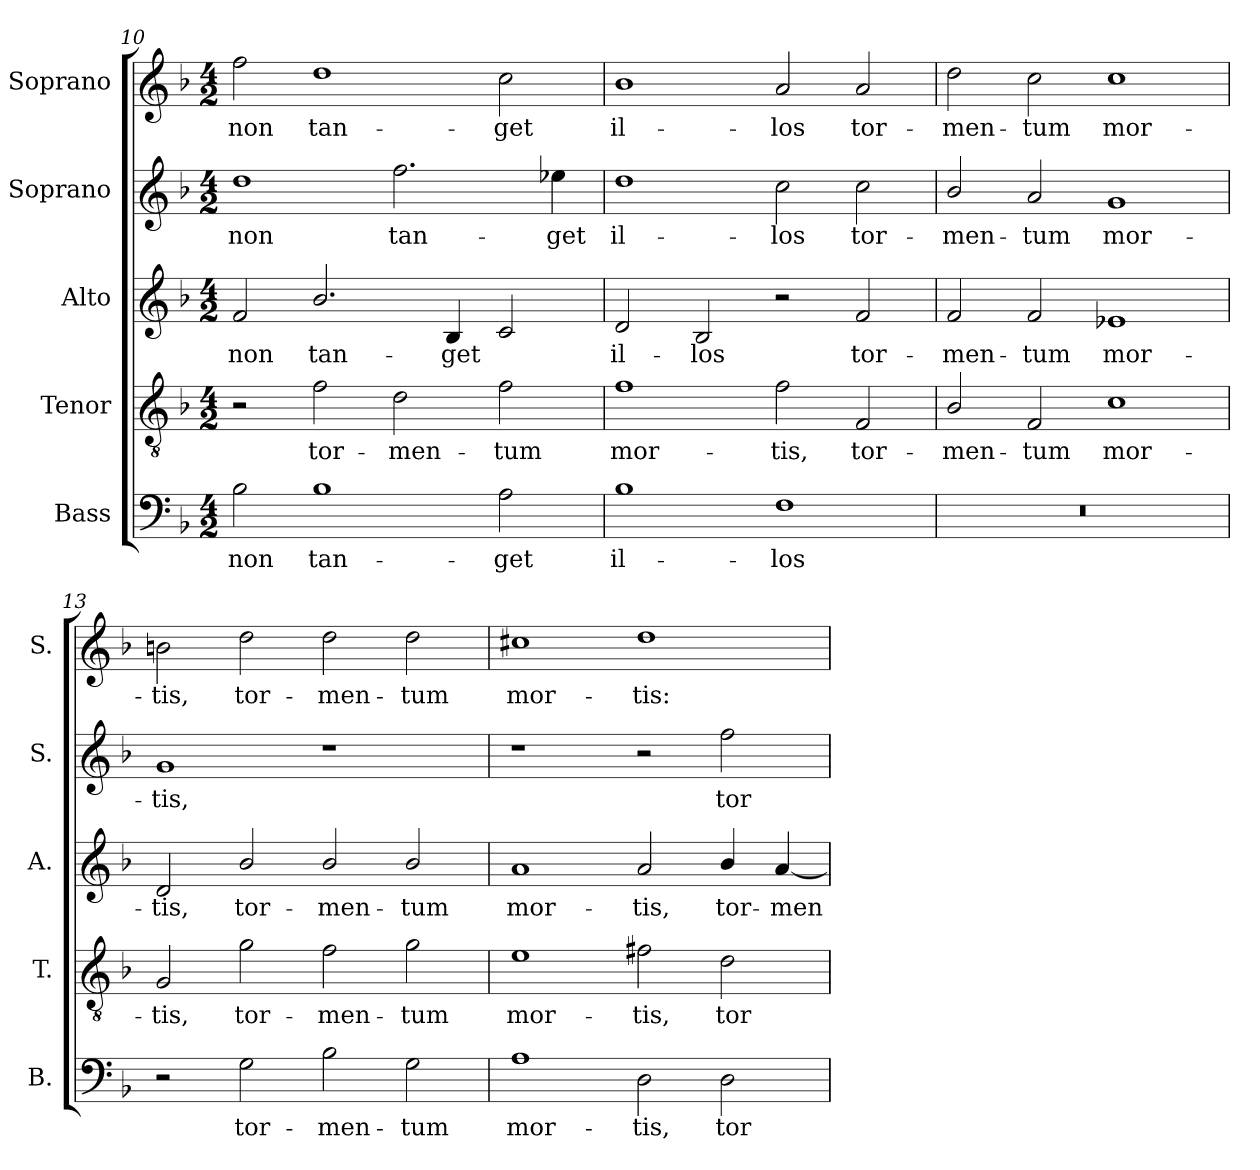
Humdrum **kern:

**kern	**text	**kern	**text	**kern	**text	**kern	**text	**kern	**text
*part5	*part5	*part4	*part4	*part3	*part3	*part2	*part2	*part1	*part1
*staff5	*staff5	*staff4	*staff4	*staff3	*staff3	*staff2	*staff2	*staff1	*staff1
*I"Bass	*	*I"Tenor	*	*I"Alto	*	*I"Soprano	*	*I"Soprano	*
*I'B.	*	*I'T.	*	*I'A.	*	*I'S.	*	*I'S.	*
*clefF4	*	*clefGv2	*	*clefG2	*	*clefG2	*	*clefG2	*
*	*	*ITrd7c12	*	*	*	*	*	*	*
*k[b-]	*	*k[b-]	*	*k[b-]	*	*k[b-]	*	*k[b-]	*
*F:	*	*F:	*	*F:	*	*F:	*	*F:	*
*M4/2	*	*M4/2	*	*M4/2	*	*M4/2	*	*M4/2	*
=10	=10	=10	=10	=10	=10	=10	=10	=10	=10
!	!LO:LY:b:color=#000000	!	!	!	!	!	!	!	!
!	!	!	!	!	!LO:LY:b:color=#000000	!	!	!	!
!	!	!	!	!	!	!	!LO:LY:b:color=#000000	!	!
!	!	!	!	!	!	!	!	!	!LO:LY:b:color=#000000
2B-i\	non	2r	.	2fi/	non	1ddi	non	2ffi\	non
!	!LO:LY:b:color=#000000	!	!	!	!	!	!	!	!
!	!	!	!LO:LY:b:color=#000000	!	!	!	!	!	!
!	!	!	!	!	!LO:LY:b:color=#000000	!	!	!	!
!	!	!	!	!	!	!	!	!	!LO:LY:b:color=#000000
1B-i	tan-	2Fi\	tor-	2.b-i/	tan-	.	.	1ddi	tan-
!	!	!	!LO:LY:b:color=#000000	!	!	!	!	!	!
!	!	!	!	!	!	!	!LO:LY:b:color=#000000	!	!
.	.	2Di\	-men-	.	.	2.ffi\	tan-	.	.
!	!	!	!	!	!LO:LY:b:color=#000000	!	!	!	!
.	.	.	.	4B-i/	-get	.	.	.	.
!	!LO:LY:b:color=#000000	!	!	!	!	!	!	!	!
!	!	!	!LO:LY:b:color=#000000	!	!	!	!	!	!
!	!	!	!	!	!	!	!	!	!LO:LY:b:color=#000000
2Ai\	-get	2Fi\	-tum	2ci/	.	.	.	2cci\	-get
!	!	!	!	!	!	!	!LO:LY:b:color=#000000	!	!
.	.	.	.	.	.	4ee-Xi\	-get	.	.
!!LO:LB:g=z
=11	=11	=11	=11	=11	=11	=11	=11	=11	=11
!	!LO:LY:b:color=#000000	!	!	!	!	!	!	!	!
!	!	!	!LO:LY:b:color=#000000	!	!	!	!	!	!
!	!	!	!	!	!LO:LY:b:color=#000000	!	!	!	!
!	!	!	!	!	!	!	!LO:LY:b:color=#000000	!	!
!	!	!	!	!	!	!	!	!	!LO:LY:b:color=#000000
1B-i	il-	1Fi	mor-	2di/	il-	1ddi	il-	1b-i	il-
!	!	!	!	!	!LO:LY:b:color=#000000	!	!	!	!
.	.	.	.	2B-i/	-los	.	.	.	.
!	!LO:LY:b:color=#000000	!	!	!	!	!	!	!	!
!	!	!	!LO:LY:b:color=#000000	!	!	!	!	!	!
!	!	!	!	!	!	!	!LO:LY:b:color=#000000	!	!
!	!	!	!	!	!	!	!	!	!LO:LY:b:color=#000000
1Fi	-los	2Fi\	-tis,	2r	.	2cci\	-los	2ai/	-los
!	!	!	!LO:LY:b:color=#000000	!	!	!	!	!	!
!	!	!	!	!	!LO:LY:b:color=#000000	!	!	!	!
!	!	!	!	!	!	!	!LO:LY:b:color=#000000	!	!
!	!	!	!	!	!	!	!	!	!LO:LY:b:color=#000000
.	.	2FFi/	tor-	2fi/	tor-	2cci\	tor-	2ai/	tor-
=12	=12	=12	=12	=12	=12	=12	=12	=12	=12
!LO:N:vis=1	!	!	!	!	!	!	!	!	!
!	!	!	!LO:LY:b:color=#000000	!	!	!	!	!	!
!	!	!	!	!	!LO:LY:b:color=#000000	!	!	!	!
!	!	!	!	!	!	!	!LO:LY:b:color=#000000	!	!
!	!	!	!	!	!	!	!	!	!LO:LY:b:color=#000000
0r	.	2BB-i/	-men-	2fi/	-men-	2b-i/	-men-	2ddi\	-men-
!	!	!	!LO:LY:b:color=#000000	!	!	!	!	!	!
!	!	!	!	!	!LO:LY:b:color=#000000	!	!	!	!
!	!	!	!	!	!	!	!LO:LY:b:color=#000000	!	!
!	!	!	!	!	!	!	!	!	!LO:LY:b:color=#000000
.	.	2FFi/	-tum	2fi/	-tum	2ai/	-tum	2cci\	-tum
!	!	!	!LO:LY:b:color=#000000	!	!	!	!	!	!
!	!	!	!	!	!LO:LY:b:color=#000000	!	!	!	!
!	!	!	!	!	!	!	!LO:LY:b:color=#000000	!	!
!	!	!	!	!	!	!	!	!	!LO:LY:b:color=#000000
.	.	1Ci	mor-	1e-Xi	mor-	1gi	mor-	1cci	mor-
=13	=13	=13	=13	=13	=13	=13	=13	=13	=13
!	!	!	!LO:LY:b:color=#000000	!	!	!	!	!	!
!	!	!	!	!	!LO:LY:b:color=#000000	!	!	!	!
!	!	!	!	!	!	!	!LO:LY:b:color=#000000	!	!
!	!	!	!	!	!	!	!	!	!LO:LY:b:color=#000000
2r	.	2GGi/	-tis,	2di/	-tis,	1gi	-tis,	2bni\	-tis,
!	!LO:LY:b:color=#000000	!	!	!	!	!	!	!	!
!	!	!	!LO:LY:b:color=#000000	!	!	!	!	!	!
!	!	!	!	!	!LO:LY:b:color=#000000	!	!	!	!
!	!	!	!	!	!	!	!	!	!LO:LY:b:color=#000000
2Gi\	tor-	2Gi\	tor-	2b-i/	tor-	.	.	2ddi\	tor-
!	!LO:LY:b:color=#000000	!	!	!	!	!	!	!	!
!	!	!	!LO:LY:b:color=#000000	!	!	!	!	!	!
!	!	!	!	!	!LO:LY:b:color=#000000	!	!	!	!
!	!	!	!	!	!	!	!	!	!LO:LY:b:color=#000000
2B-i\	-men-	2Fi\	-men-	2b-i/	-men-	1r	.	2ddi\	-men-
!	!LO:LY:b:color=#000000	!	!	!	!	!	!	!	!
!	!	!	!LO:LY:b:color=#000000	!	!	!	!	!	!
!	!	!	!	!	!LO:LY:b:color=#000000	!	!	!	!
!	!	!	!	!	!	!	!	!	!LO:LY:b:color=#000000
2Gi\	-tum	2Gi\	-tum	2b-i/	-tum	.	.	2ddi\	-tum
=14	=14	=14	=14	=14	=14	=14	=14	=14	=14
!	!LO:LY:b:color=#000000	!	!	!	!	!	!	!	!
!	!	!	!LO:LY:b:color=#000000	!	!	!	!	!	!
!	!	!	!	!	!LO:LY:b:color=#000000	!	!	!	!
!	!	!	!	!	!	!	!	!	!LO:LY:b:color=#000000
1Ai	mor-	1Ei	mor-	1ai	mor-	1r	.	1cc#Xi	mor-
!	!LO:LY:b:color=#000000	!	!	!	!	!	!	!	!
!	!	!	!LO:LY:b:color=#000000	!	!	!	!	!	!
!	!	!	!	!	!LO:LY:b:color=#000000	!	!	!	!
!	!	!	!	!	!	!	!	!	!LO:LY:b:color=#000000
2Di\	-tis,	2F#Xi\	-tis,	2ai/	-tis,	2r	.	1ddi	-tis:
!	!LO:LY:b:color=#000000	!	!	!	!	!	!	!	!
!	!	!	!LO:LY:b:color=#000000	!	!	!	!	!	!
!	!	!	!	!	!LO:LY:b:color=#000000	!	!	!	!
!	!	!	!	!	!	!	!LO:LY:b:color=#000000	!	!
2Di\	tor-	2Di\	tor-	4b-i/	tor-	2ffi\	tor-	.	.
!	!	!	!	!	!LO:LY:b:color=#000000	!	!	!	!
.	.	.	.	[4ai/	-men-	.	.	.	.
=	=	=	=	=	=	=	=	=	=
*-	*-	*-	*-	*-	*-	*-	*-	*-	*-
